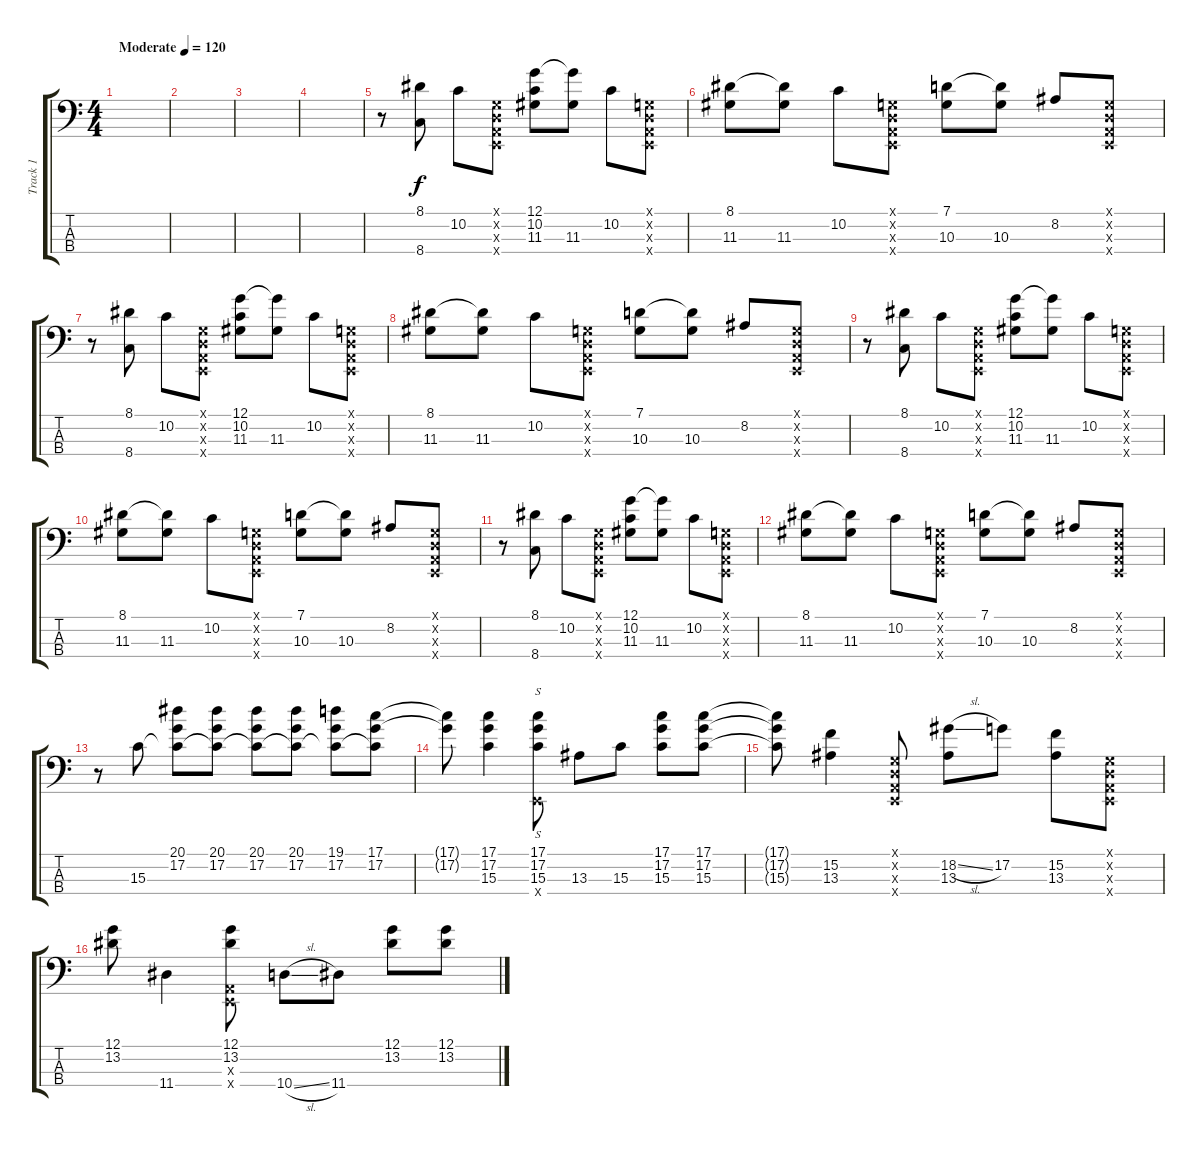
\track ("Track 1" "Track 1") {instrument electricbassfinger}
\staff {score tabs}
\tuning (G2 D2 A1 E1) {hide}
\ts (4 4)
\tempo (120 "Moderate")
\clef f4
\ks c
|
|
|
|
r.8 (8.1 8.4).8 10.2.8 (0.1{x} 0.2{x} 0.3{x} 0.4{x}).8 (12.1 10.2 11.3).8 (12.1{t} 11.3).8 10.2.8 (0.1{x} 0.2{x} 0.3{x} 0.4{x}).8 |
(8.1 11.3).8 (8.1{t} 11.3).8 10.2.8 (0.1{x} 0.2{x} 0.3{x} 0.4{x}).8 (7.1 10.3).8 (7.1{t} 10.3).8 8.2.8 (0.1{x} 0.2{x} 0.3{x} 0.4{x}).8 |
r.8 (8.1 8.4).8 10.2.8 (0.1{x} 0.2{x} 0.3{x} 0.4{x}).8 (12.1 10.2 11.3).8 (12.1{t} 11.3).8 10.2.8 (0.1{x} 0.2{x} 0.3{x} 0.4{x}).8 |
(8.1 11.3).8 (8.1{t} 11.3).8 10.2.8 (0.1{x} 0.2{x} 0.3{x} 0.4{x}).8 (7.1 10.3).8 (7.1{t} 10.3).8 8.2.8 (0.1{x} 0.2{x} 0.3{x} 0.4{x}).8 |
r.8 (8.1 8.4).8 10.2.8 (0.1{x} 0.2{x} 0.3{x} 0.4{x}).8 (12.1 10.2 11.3).8 (12.1{t} 11.3).8 10.2.8 (0.1{x} 0.2{x} 0.3{x} 0.4{x}).8 |
(8.1 11.3).8 (8.1{t} 11.3).8 10.2.8 (0.1{x} 0.2{x} 0.3{x} 0.4{x}).8 (7.1 10.3).8 (7.1{t} 10.3).8 8.2.8 (0.1{x} 0.2{x} 0.3{x} 0.4{x}).8 |
r.8 (8.1 8.4).8 10.2.8 (0.1{x} 0.2{x} 0.3{x} 0.4{x}).8 (12.1 10.2 11.3).8 (12.1{t} 11.3).8 10.2.8 (0.1{x} 0.2{x} 0.3{x} 0.4{x}).8 |
(8.1 11.3).8 (8.1{t} 11.3).8 10.2.8 (0.1{x} 0.2{x} 0.3{x} 0.4{x}).8 (7.1 10.3).8 (7.1{t} 10.3).8 8.2.8 (0.1{x} 0.2{x} 0.3{x} 0.4{x}).8 |
r.8 15.3.8 (20.1 17.2 15.3{t}).8 (20.1 17.2 15.3{t}).8 (20.1 17.2 15.3{t}).8 (20.1 17.2 15.3{t}).8 (19.1 17.2 15.3{t}).8 (17.1 17.2 15.3{t}).8 |
(17.1{t} 17.2{t}).8 (17.1 17.2 15.3).4 (17.1 17.2 15.3 0.4{x}).8{s} 13.3.8 15.3.8 (17.1 17.2 15.3).8 (17.1 17.2 15.3).8 |
(17.1{t} 17.2{t} 15.3{t}).8 (15.2 13.3).4 (0.1{x} 0.2{x} 0.3{x} 0.4{x}).8 (18.2{sl} 13.3).8 17.2.8 (15.2 13.3).8 (0.1{x} 0.2{x} 0.3{x} 0.4{x}).8 |
(12.1 13.2).8 11.4.4 (12.1 13.2 0.3{x} 0.4{x}).8 10.4{sl}.8 11.4.8 (12.1 13.2).8 (12.1 13.2).8
